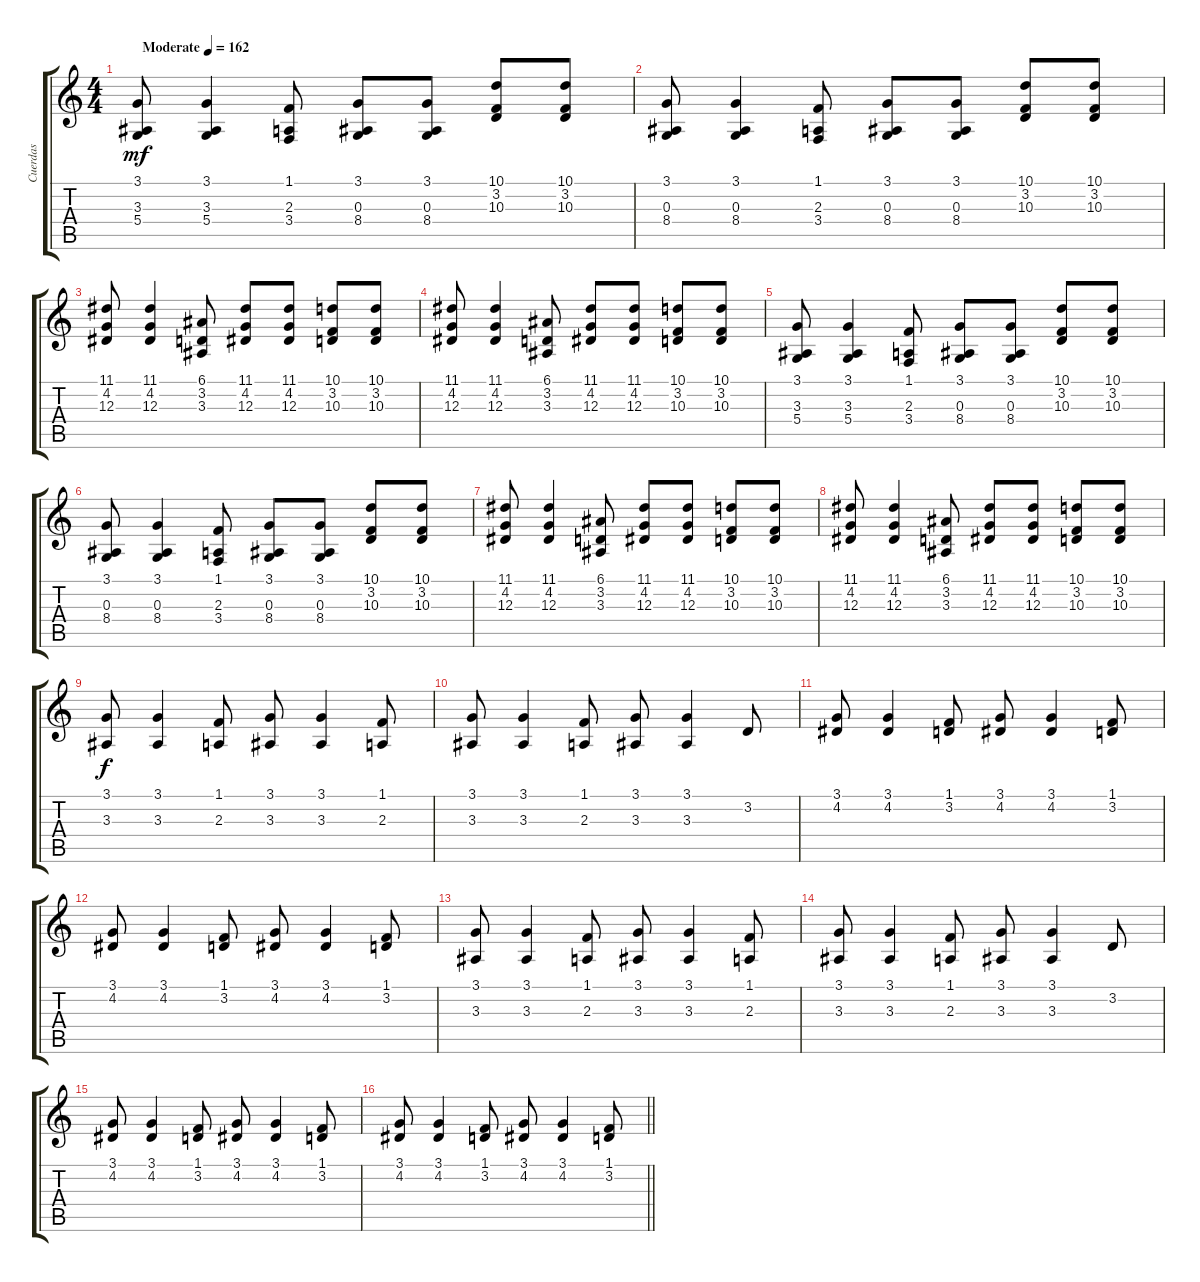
\track ("Cuerdas" "Cuerdas") {instrument stringensemble1}
\staff {score tabs}
\tuning (E4 B3 G3 D3 A2 E2) {hide}
\ts (4 4)
\tempo (162 "Moderate")
\clef g2
\ks c
(3.1 3.3 5.4).8{dy mf instrument stringensemble1} (3.1 3.3 5.4).4 (1.1 2.3 3.4).8 (3.1 0.3 8.4).8 (3.1 0.3 8.4).8 (10.1 3.2 10.3).8 (10.1 3.2 10.3).8 |
(3.1 0.3 8.4).8 (3.1 0.3 8.4).4 (1.1 2.3 3.4).8 (3.1 0.3 8.4).8 (3.1 0.3 8.4).8 (10.1 3.2 10.3).8 (10.1 3.2 10.3).8 |
(11.1 4.2 12.3).8 (11.1 4.2 12.3).4 (6.1 3.2 3.3).8 (11.1 4.2 12.3).8 (11.1 4.2 12.3).8 (10.1 3.2 10.3).8 (10.1 3.2 10.3).8 |
(11.1 4.2 12.3).8 (11.1 4.2 12.3).4 (6.1 3.2 3.3).8 (11.1 4.2 12.3).8 (11.1 4.2 12.3).8 (10.1 3.2 10.3).8 (10.1 3.2 10.3).8 |
(3.1 3.3 5.4).8 (3.1 3.3 5.4).4 (1.1 2.3 3.4).8 (3.1 0.3 8.4).8 (3.1 0.3 8.4).8 (10.1 3.2 10.3).8 (10.1 3.2 10.3).8 |
(3.1 0.3 8.4).8 (3.1 0.3 8.4).4 (1.1 2.3 3.4).8 (3.1 0.3 8.4).8 (3.1 0.3 8.4).8 (10.1 3.2 10.3).8 (10.1 3.2 10.3).8 |
(11.1 4.2 12.3).8 (11.1 4.2 12.3).4 (6.1 3.2 3.3).8 (11.1 4.2 12.3).8 (11.1 4.2 12.3).8 (10.1 3.2 10.3).8 (10.1 3.2 10.3).8 |
(11.1 4.2 12.3).8 (11.1 4.2 12.3).4 (6.1 3.2 3.3).8 (11.1 4.2 12.3).8 (11.1 4.2 12.3).8 (10.1 3.2 10.3).8 (10.1 3.2 10.3).8 |
(3.1 3.3).8{dy f} (3.1 3.3).4 (1.1 2.3).8 (3.1 3.3).8 (3.1 3.3).4 (1.1 2.3).8 |
(3.1 3.3).8 (3.1 3.3).4 (1.1 2.3).8 (3.1 3.3).8 (3.1 3.3).4 3.2.8 |
(3.1 4.2).8 (3.1 4.2).4 (1.1 3.2).8 (3.1 4.2).8 (3.1 4.2).4 (1.1 3.2).8 |
(3.1 4.2).8 (3.1 4.2).4 (1.1 3.2).8 (3.1 4.2).8 (3.1 4.2).4 (1.1 3.2).8 |
(3.1 3.3).8 (3.1 3.3).4 (1.1 2.3).8 (3.1 3.3).8 (3.1 3.3).4 (1.1 2.3).8 |
(3.1 3.3).8 (3.1 3.3).4 (1.1 2.3).8 (3.1 3.3).8 (3.1 3.3).4 3.2.8 |
(3.1 4.2).8 (3.1 4.2).4 (1.1 3.2).8 (3.1 4.2).8 (3.1 4.2).4 (1.1 3.2).8 |
\barLineRight lightlight
(3.1 4.2).8 (3.1 4.2).4 (1.1 3.2).8 (3.1 4.2).8 (3.1 4.2).4 (1.1 3.2).8
